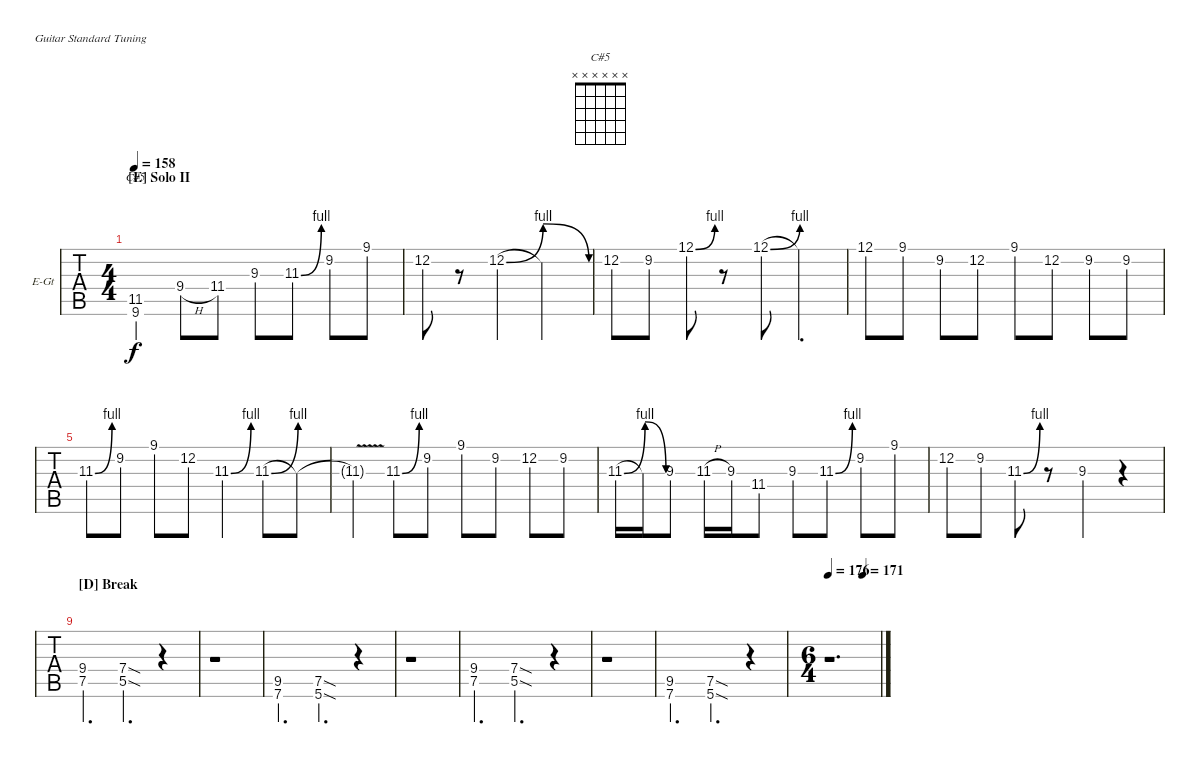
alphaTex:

\defaultSystemsLayout 4
\bracketExtendMode nobrackets
\firstSystemTrackNameOrientation horizontal
\otherSystemsTrackNameOrientation horizontal
\defaultBarNumberDisplay FirstOfSystem
\track ("Guitar" "E-Gt") {instrument distortionguitar}
\staff {tabs}
\tuning (E4 B3 G3 D3 A2 E2)
\chord ("C#5" x x x x x x)
\ts (4 4)
\section ("E" "Solo II")
\scale
0.25
\tempo 158
\accidentals auto
\clef g2
\ottava regular
\simile none
\ks c
(11.5 9.6).4{ch "C#5" lyrics (0 "") lyrics (1 "") lyrics (2 "") lyrics (3 "") lyrics (4 "") dy f} 9.4{h}.8{lyrics (0 "") lyrics (1 "") lyrics (2 "") lyrics (3 "") lyrics (4 "")} 11.4.8{lyrics (0 "") lyrics (1 "") lyrics (2 "") lyrics (3 "") lyrics (4 "")} 9.3.8{lyrics (0 "") lyrics (1 "") lyrics (2 "") lyrics (3 "") lyrics (4 "")} 11.3{be (bend 0 0 34.8 4)}.8{lyrics (0 "") lyrics (1 "") lyrics (2 "") lyrics (3 "") lyrics (4 "")} 9.2.8{lyrics (0 "") lyrics (1 "") lyrics (2 "") lyrics (3 "") lyrics (4 "")} 9.1.8{lyrics (0 "") lyrics (1 "") lyrics (2 "") lyrics (3 "") lyrics (4 "")} |
\scale
0.25 12.2.8{lyrics (0 "") lyrics (1 "") lyrics (2 "") lyrics (3 "") lyrics (4 "")} r.8 12.2{be (bend 0 0 59.4 4)}.4{lyrics (0 "") lyrics (1 "") lyrics (2 "") lyrics (3 "") lyrics (4 "")} 12.2{be (release 0 4 15 0) v t}.2{lyrics (0 "") lyrics (1 "") lyrics (2 "") lyrics (3 "") lyrics (4 "")} |
\scale
0.25 12.2.8{lyrics (0 "") lyrics (1 "") lyrics (2 "") lyrics (3 "") lyrics (4 "")} 9.2.8{lyrics (0 "") lyrics (1 "") lyrics (2 "") lyrics (3 "") lyrics (4 "")} 12.1{be (bend 0 0 30.599999999999998 4)}.8{lyrics (0 "") lyrics (1 "") lyrics (2 "") lyrics (3 "") lyrics (4 "")} r.8 12.1{be (bend 0 0 23.4 4)}.8{lyrics (0 "") lyrics (1 "") lyrics (2 "") lyrics (3 "") lyrics (4 "")} 12.1{be (hold 0 0 60 0) v t}.4{d lyrics (0 "") lyrics (1 "") lyrics (2 "") lyrics (3 "") lyrics (4 "")} |
\scale
0.25 12.1.8{lyrics (0 "") lyrics (1 "") lyrics (2 "") lyrics (3 "") lyrics (4 "")} 9.1.8{lyrics (0 "") lyrics (1 "") lyrics (2 "") lyrics (3 "") lyrics (4 "")} 9.2.8{lyrics (0 "") lyrics (1 "") lyrics (2 "") lyrics (3 "") lyrics (4 "")} 12.2.8{lyrics (0 "") lyrics (1 "") lyrics (2 "") lyrics (3 "") lyrics (4 "")} 9.1.8{lyrics (0 "") lyrics (1 "") lyrics (2 "") lyrics (3 "") lyrics (4 "")} 12.2.8{lyrics (0 "") lyrics (1 "") lyrics (2 "") lyrics (3 "") lyrics (4 "")} 9.2.8{lyrics (0 "") lyrics (1 "") lyrics (2 "") lyrics (3 "") lyrics (4 "")} 9.2.8{lyrics (0 "") lyrics (1 "") lyrics (2 "") lyrics (3 "") lyrics (4 "")} |
\scale
0.21875 11.3{be (bend 0 0 30 4)}.8{lyrics (0 "") lyrics (1 "") lyrics (2 "") lyrics (3 "") lyrics (4 "")} 9.2.8{lyrics (0 "") lyrics (1 "") lyrics (2 "") lyrics (3 "") lyrics (4 "")} 9.1.8{lyrics (0 "") lyrics (1 "") lyrics (2 "") lyrics (3 "") lyrics (4 "")} 12.2.8{lyrics (0 "") lyrics (1 "") lyrics (2 "") lyrics (3 "") lyrics (4 "")} 11.3{be (bend 0 0 20.4 4)}.4{lyrics (0 "") lyrics (1 "") lyrics (2 "") lyrics (3 "") lyrics (4 "")} 11.3{be (bend 0 0 24 4)}.8{lyrics (0 "") lyrics (1 "") lyrics (2 "") lyrics (3 "") lyrics (4 "")} 11.3{be (hold 0 0 60 0) v t}.8{lyrics (0 "") lyrics (1 "") lyrics (2 "") lyrics (3 "") lyrics (4 "")} |
\scale
0.21875 11.3{v t}.4{lyrics (0 "") lyrics (1 "") lyrics (2 "") lyrics (3 "") lyrics (4 "")} 11.3{be (bend 0 0 26.4 4)}.8{lyrics (0 "") lyrics (1 "") lyrics (2 "") lyrics (3 "") lyrics (4 "")} 9.2.8{lyrics (0 "") lyrics (1 "") lyrics (2 "") lyrics (3 "") lyrics (4 "")} 9.1.8{lyrics (0 "") lyrics (1 "") lyrics (2 "") lyrics (3 "") lyrics (4 "")} 9.2.8{lyrics (0 "") lyrics (1 "") lyrics (2 "") lyrics (3 "") lyrics (4 "")} 12.2.8{lyrics (0 "") lyrics (1 "") lyrics (2 "") lyrics (3 "") lyrics (4 "")} 9.2.8{lyrics (0 "") lyrics (1 "") lyrics (2 "") lyrics (3 "") lyrics (4 "")} |
\scale
0.34375 11.3{be (bendrelease 0 0 28.799999999999997 4 29.4 4 59.4 0)}.16{lyrics (0 "") lyrics (1 "") lyrics (2 "") lyrics (3 "") lyrics (4 "")} 11.3{t}.16{lyrics (0 "") lyrics (1 "") lyrics (2 "") lyrics (3 "") lyrics (4 "")} 9.3.8{lyrics (0 "") lyrics (1 "") lyrics (2 "") lyrics (3 "") lyrics (4 "")} 11.3{h}.16{lyrics (0 "") lyrics (1 "") lyrics (2 "") lyrics (3 "") lyrics (4 "")} 9.3.16{lyrics (0 "") lyrics (1 "") lyrics (2 "") lyrics (3 "") lyrics (4 "")} 11.4.8{lyrics (0 "") lyrics (1 "") lyrics (2 "") lyrics (3 "") lyrics (4 "")} 9.3.8{lyrics (0 "") lyrics (1 "") lyrics (2 "") lyrics (3 "") lyrics (4 "")} 11.3{be (bend 0 0 25.8 4)}.8{lyrics (0 "") lyrics (1 "") lyrics (2 "") lyrics (3 "") lyrics (4 "")} 9.2.8 9.1.8 |
\scale
0.21875 12.2.8{lyrics (0 "") lyrics (1 "") lyrics (2 "") lyrics (3 "") lyrics (4 "")} 9.2.8{lyrics (0 "") lyrics (1 "") lyrics (2 "") lyrics (3 "") lyrics (4 "")} 11.3{be (bend 0 0 22.2 4)}.8{lyrics (0 "") lyrics (1 "") lyrics (2 "") lyrics (3 "") lyrics (4 "")} r.8 9.3.4{lyrics (0 "") lyrics (1 "") lyrics (2 "") lyrics (3 "") lyrics (4 "")} r.4 |
\section ("D" "Break")
\scale
0.296651 (7.5 9.4).4{d lyrics (0 "") lyrics (1 "") lyrics (2 "") lyrics (3 "") lyrics (4 "")} (5.5{sod} 7.4{sod}).4{d lyrics (0 "") lyrics (1 "") lyrics (2 "") lyrics (3 "") lyrics (4 "")} r.4 |
\scale
0.150718 r.1 |
\scale
0.401914 (7.6 9.5).4{d} (5.6{sod} 7.5{sod}).4{d} r.4 |
\scale
0.150718 r.1 |
\scale
0.280543 (7.5 9.4).4{d lyrics (0 "") lyrics (1 "") lyrics (2 "") lyrics (3 "") lyrics (4 "")} (5.5{sod} 7.4{sod}).4{d lyrics (0 "") lyrics (1 "") lyrics (2 "") lyrics (3 "") lyrics (4 "")} r.4 |
\scale
0.142534 r.1 |
\scale
0.38009 (7.6 9.5).4{d} (5.6{sod} 7.5{sod}).4{d} r.4 |
\ts (6 4)
\scale
0.196833
\tempo 176
\tempo (171 0.666667)
r.1{d}
